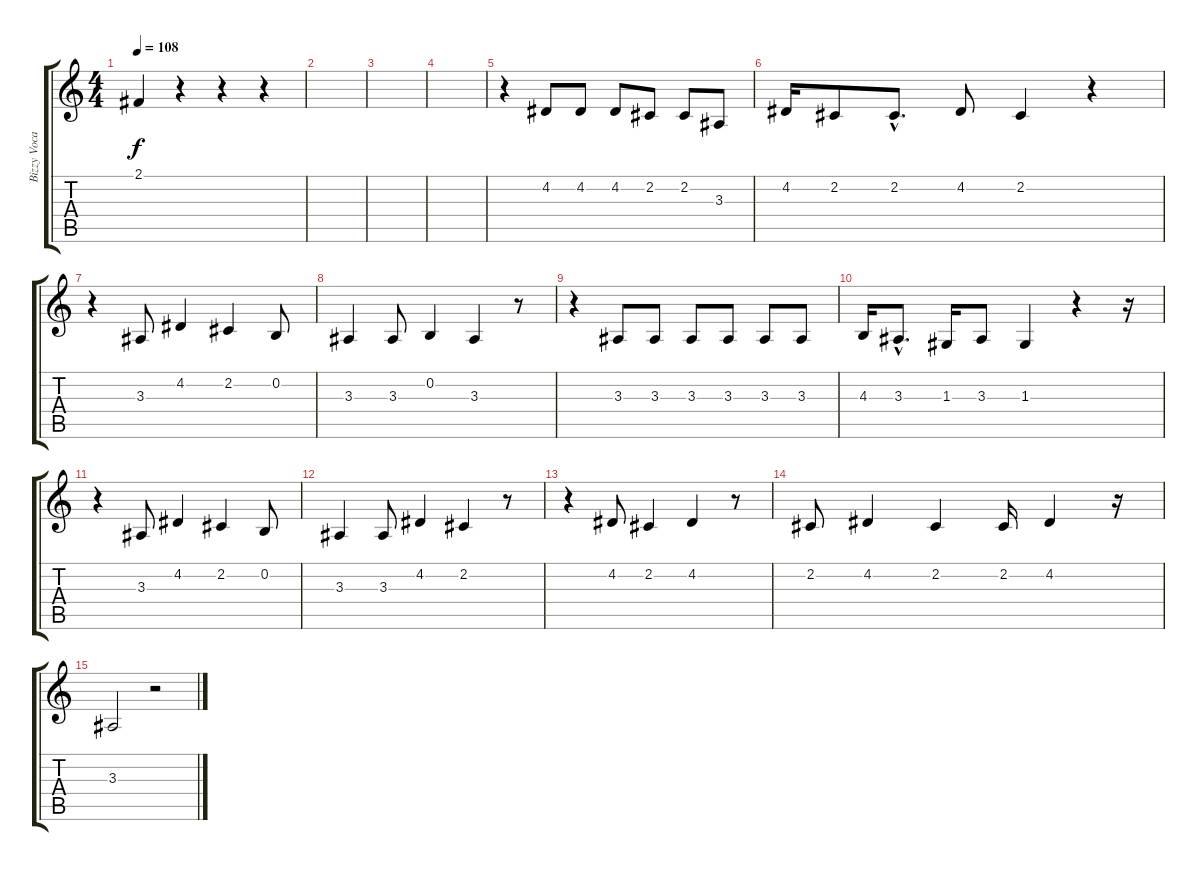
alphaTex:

\track ("Bizzy Vocals" "Bizzy Voca") {instrument clarinet}
\staff {score tabs}
\tuning (E4 B3 G3 D3 A2 E2) {hide}
\ts (4 4)
\tempo 108
\clef g2
\ks c
2.1.4{dy f} r.4 r.4 r.4 |
|
|
|
r.4 4.2.8 4.2.8 4.2.8 2.2.8 2.2.8 3.3.8 |
4.2.16 2.2.8 2.2{hac}.8{d} 4.2.8 2.2.4 r.4 |
r.4 3.3.8 4.2.4 2.2.4 0.2.8 |
3.3.4 3.3.8 0.2.4 3.3.4 r.8 |
r.4 3.3.8 3.3.8 3.3.8 3.3.8 3.3.8 3.3.8 |
4.3.16 3.3{hac}.8{d} 1.3.16 3.3.8 1.3.4 r.4 r.16 |
r.4 3.3.8 4.2.4 2.2.4 0.2.8 |
3.3.4 3.3.8 4.2.4 2.2.4 r.8 |
r.4 4.2.8 2.2.4 4.2.4 r.8 |
2.2.8 4.2.4 2.2.4 2.2.16 4.2.4 r.16 |
3.3.2 r.2
